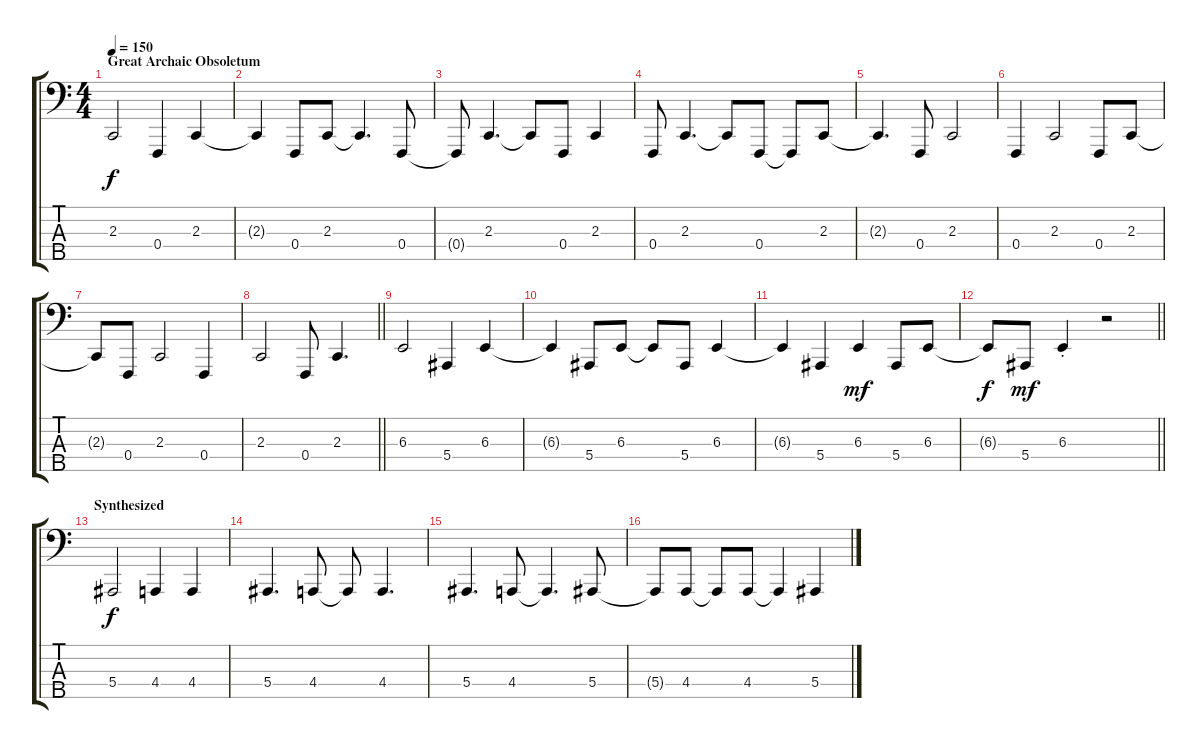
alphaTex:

\track "" {instrument slapbass1}
\staff {score tabs}
\tuning (Ab2 Eb1 Bb0 F0 D0) {hide}
\ts (4 4)
\section ("" "Great Archaic Obsoletum")
\tempo 150
\clef f4
\ks c
2.3.2{dy f} 0.4.4 2.3.4 |
2.3{t}.4 0.4.8 2.3.8 2.3{t}.4{d} 0.4.8 |
0.4{t}.8 2.3.4{d} 2.3{t}.8 0.4.8 2.3.4 |
0.4.8 2.3.4{d} 2.3{t}.8 0.4.8 0.4{t}.8 2.3.8 |
2.3{t}.4{d} 0.4.8 2.3.2 |
0.4.4 2.3.2 0.4.8 2.3.8 |
2.3{t}.8 0.4.8 2.3.2 0.4.4 |
\barLineRight lightlight
2.3.2 0.4.8 2.3.4{d} |
6.3.2 5.4.4 6.3.4 |
6.3{t}.4 5.4.8 6.3.8 6.3{t}.8 5.4.8 6.3.4 |
6.3{t}.4 5.4.4 6.3.4{dy mf} 5.4.8 6.3.8 |
\barLineRight lightlight
6.3{t}.8{dy f} 5.4.8{dy mf} 6.3{st}.4 r.2 |
\section ("" "Synthesized")
5.4.2{dy f} 4.4.4 4.4.4 |
5.4.4{d} 4.4.8 4.4{t}.8 4.4.4{d} |
5.4.4{d} 4.4.8 4.4{t}.4{d} 5.4.8 |
5.4{t}.8 4.4.8 4.4{t}.8 4.4.8 4.4{t}.4 5.4.4
